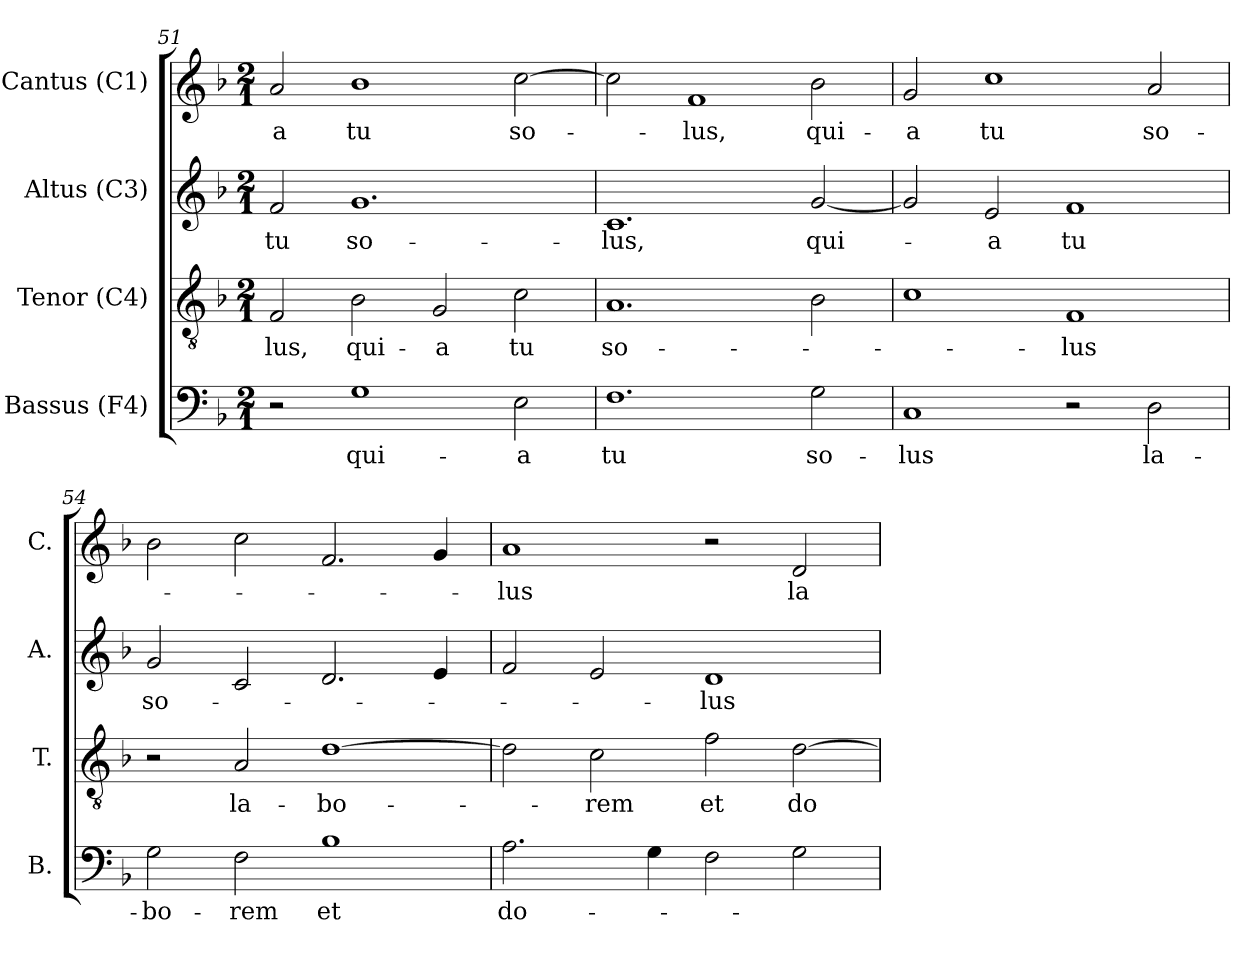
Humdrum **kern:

**kern	**text	**kern	**text	**kern	**text	**kern	**text
*part4	*part4	*part3	*part3	*part2	*part2	*part1	*part1
*staff4	*staff4	*staff3	*staff3	*staff2	*staff2	*staff1	*staff1
*I"Bassus (F4)	*	*I"Tenor (C4)	*	*I"Altus (C3)	*	*I"Cantus (C1)	*
*I'B.	*	*I'T.	*	*I'A.	*	*I'C.	*
*clefF4	*	*clefGv2	*	*clefG2	*	*clefG2	*
*	*	*ITrd7c12	*	*ITrd7c12	*	*ITrd7c12	*
*k[b-]	*	*k[b-]	*	*k[b-]	*	*k[b-]	*
*F:	*	*F:	*	*F:	*	*F:	*
*M2/1	*	*M2/1	*	*M2/1	*	*M2/1	*
=51	=51	=51	=51	=51	=51	=51	=51
!	!	!	!LO:LY:b:color=#000000	!	!	!	!
!	!	!	!	!	!LO:LY:b:color=#000000	!	!
!	!	!	!	!	!	!	!LO:LY:b:color=#000000
2r	.	2FFi/	-lus,	2Fi/	tu	2Ai/	-a
!	!LO:LY:b:color=#000000	!	!	!	!	!	!
!	!	!	!LO:LY:b:color=#000000	!	!	!	!
!	!	!	!	!	!LO:LY:b:color=#000000	!	!
!	!	!	!	!	!	!	!LO:LY:b:color=#000000
1Gi	qui-	2BB-i\	qui-	1.Gi	so-	1B-i	tu
!	!	!	!LO:LY:b:color=#000000	!	!	!	!
.	.	2GGi/	-a	.	.	.	.
!	!LO:LY:b:color=#000000	!	!	!	!	!	!
!	!	!	!LO:LY:b:color=#000000	!	!	!	!
!	!	!	!	!	!	!	!LO:LY:b:color=#000000
2Ei\	-a	2Ci\	tu	.	.	[2ci\	so-
=52	=52	=52	=52	=52	=52	=52	=52
!	!LO:LY:b:color=#000000	!	!	!	!	!	!
!	!	!	!LO:LY:b:color=#000000	!	!	!	!
!	!	!	!	!	!LO:LY:b:color=#000000	!	!
1.Fi	tu	1.AAi	so-	1.Ci	-lus,	2ci\]	.
!	!	!	!	!	!	!	!LO:LY:b:color=#000000
.	.	.	.	.	.	1Fi	-lus,
!	!LO:LY:b:color=#000000	!	!	!	!	!	!
!	!	!	!	!	!LO:LY:b:color=#000000	!	!
!	!	!	!	!	!	!	!LO:LY:b:color=#000000
2Gi\	so-	2BB-i\	.	[2Gi/	qui-	2B-i\	qui-
!!LO:LB:g=z
=53	=53	=53	=53	=53	=53	=53	=53
!	!LO:LY:b:color=#000000	!	!	!	!	!	!
!	!	!	!	!	!	!	!LO:LY:b:color=#000000
1Ci	-lus	1Ci	.	2Gi/]	.	2Gi/	-a
!	!	!	!	!	!LO:LY:b:color=#000000	!	!
!	!	!	!	!	!	!	!LO:LY:b:color=#000000
.	.	.	.	2Ei/	-a	1ci	tu
!	!	!	!LO:LY:b:color=#000000	!	!	!	!
!	!	!	!	!	!LO:LY:b:color=#000000	!	!
2r	.	1FFi	-lus	1Fi	tu	.	.
!	!LO:LY:b:color=#000000	!	!	!	!	!	!
!	!	!	!	!	!	!	!LO:LY:b:color=#000000
2Di\	la-	.	.	.	.	2Ai/	so-
=54	=54	=54	=54	=54	=54	=54	=54
!	!LO:LY:b:color=#000000	!	!	!	!	!	!
!	!	!	!	!	!LO:LY:b:color=#000000	!	!
2Gi\	-bo-	2r	.	2Gi/	so-	2B-i\	.
!	!LO:LY:b:color=#000000	!	!	!	!	!	!
!	!	!	!LO:LY:b:color=#000000	!	!	!	!
2Fi\	-rem	2AAi/	la-	2Ci/	.	2ci\	.
!	!LO:LY:b:color=#000000	!	!	!	!	!	!
!	!	!	!LO:LY:b:color=#000000	!	!	!	!
1B-i	et	[1Di	-bo-	2.Di/	.	2.Fi/	.
.	.	.	.	4Ei/	.	4Gi/	.
=55	=55	=55	=55	=55	=55	=55	=55
!	!LO:LY:b:color=#000000	!	!	!	!	!	!
!	!	!	!	!	!	!	!LO:LY:b:color=#000000
2.Ai\	do-	2Di\]	.	2Fi/	.	1Ai	-lus
!	!	!	!LO:LY:b:color=#000000	!	!	!	!
.	.	2Ci\	-rem	2Ei/	.	.	.
4Gi\	.	.	.	.	.	.	.
!	!	!	!LO:LY:b:color=#000000	!	!	!	!
!	!	!	!	!	!LO:LY:b:color=#000000	!	!
2Fi\	.	2Fi\	et	1Di	-lus	2r	.
!	!	!	!LO:LY:b:color=#000000	!	!	!	!
!	!	!	!	!	!	!	!LO:LY:b:color=#000000
2Gi\	.	[2Di\	do-	.	.	2Di/	la-
=	=	=	=	=	=	=	=
*-	*-	*-	*-	*-	*-	*-	*-
